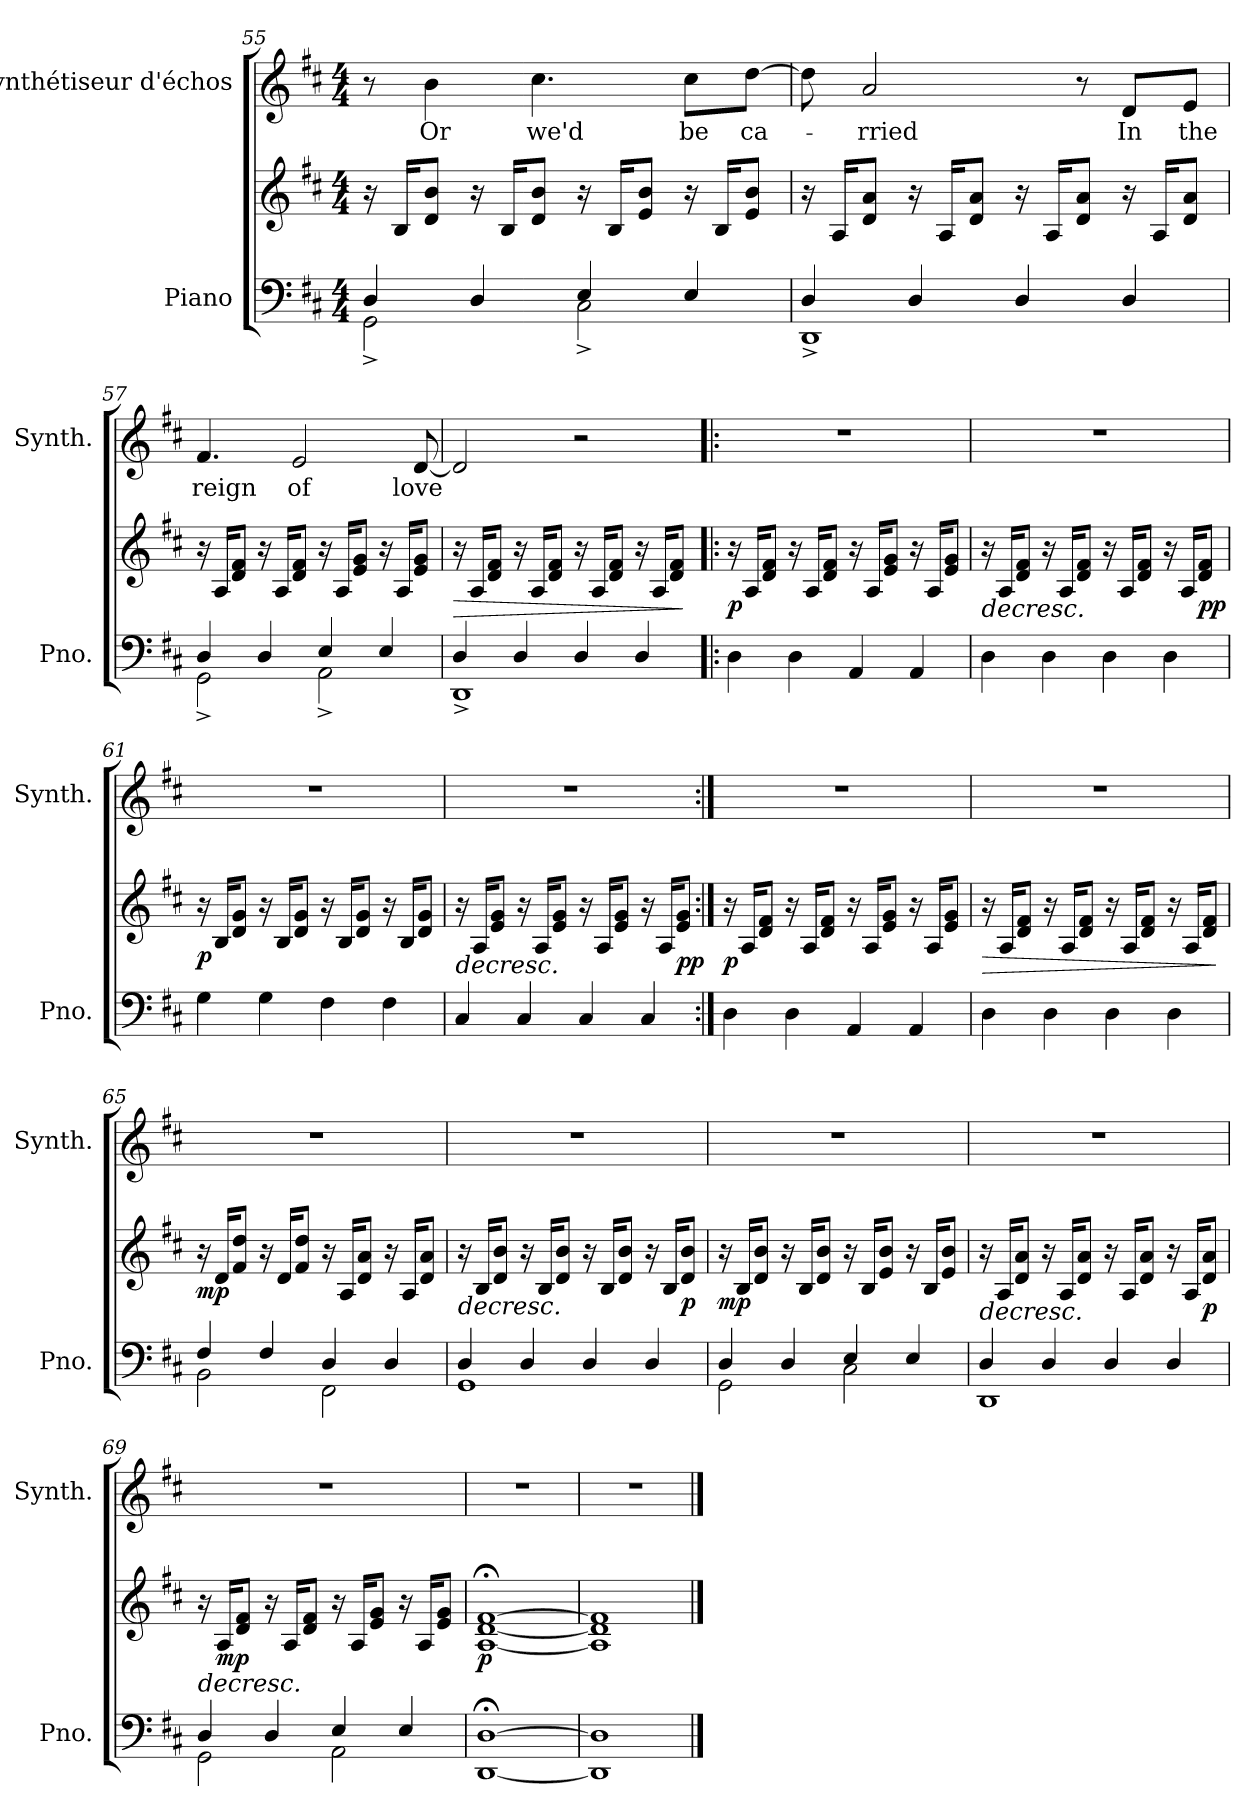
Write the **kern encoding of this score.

**kern	**kern	**dynam	**kern	**text
*part2	*part2	*part2	*part1	*part1
*staff3	*staff2	*staff2/3	*staff1	*staff1
*I"Piano	*	*	*I"Synthétiseur d'échos	*
*I'Pno.	*	*	*I'Synth.	*
*clefF4	*clefG2	*	*clefG2	*
*k[f#c#]	*k[f#c#]	*	*k[f#c#]	*
*M4/4	*M4/4	*	*M4/4	*
=55	=55	=55	=55	=55
*^	*	*	*	*
4D/	2GG^\	16r	.	8r	.
.	.	16B/KL	.	.	.
!	!	!	!	!	!LO:LY:b
.	.	8d/ 8b/J	.	4b\	Or
4D/	.	16r	.	.	.
.	.	16B/KL	.	.	.
!	!	!	!	!	!LO:LY:b
.	.	8d/ 8b/J	.	4.cc#\	we'd
4E/	2C#^\	16r	.	.	.
.	.	16B/KL	.	.	.
.	.	8e/ 8b/J	.	.	.
!	!	!	!	!	!LO:LY:b
4E/	.	16r	.	8cc#\L	be
.	.	16B/KL	.	.	.
!	!	!	!	!	!LO:LY:b
.	.	8e/ 8b/J	.	[8dd\J	ca-
=56	=56	=56	=56	=56	=56
4D/	1DD^	16r	.	8dd\]	.
.	.	16A/KL	.	.	.
!	!	!	!	!	!LO:LY:b
.	.	8d/ 8a/J	.	2a/	-rried
4D/	.	16r	.	.	.
.	.	16A/KL	.	.	.
.	.	8d/ 8a/J	.	.	.
4D/	.	16r	.	.	.
.	.	16A/KL	.	.	.
.	.	8d/ 8a/J	.	8r	.
!	!	!	!	!	!LO:LY:b
4D/	.	16r	.	8d/L	In
.	.	16A/KL	.	.	.
!	!	!	!	!	!LO:LY:b
.	.	8d/ 8a/J	.	8e/J	the
!!LO:LB:g=z
=57	=57	=57	=57	=57	=57
!	!	!	!	!	!LO:LY:b
4D/	2GG^\	16r	.	4.f#/	reign
.	.	16A/KL	.	.	.
.	.	8d/ 8f#/J	.	.	.
4D/	.	16r	.	.	.
.	.	16A/KL	.	.	.
!	!	!	!	!	!LO:LY:b
.	.	8d/ 8f#/J	.	2e/	of
4E/	2AA^\	16r	.	.	.
.	.	16A/KL	.	.	.
.	.	8e/ 8g/J	.	.	.
4E/	.	16r	.	.	.
.	.	16A/KL	.	.	.
!	!	!	!	!	!LO:LY:b
.	.	8e/ 8g/J	.	[8d/	love
=58	=58	=58	=58	=58	=58
!	!	!	!LO:HP:b	!	!
4D/	1DD^	16r	>	2d/]	.
.	.	16A/KL	.	.	.
.	.	8d/ 8f#/J	.	.	.
4D/	.	16r	.	.	.
.	.	16A/KL	.	.	.
.	.	8d/ 8f#/J	.	.	.
4D/	.	16r	.	2r	.
.	.	16A/KL	.	.	.
.	.	8d/ 8f#/J	.	.	.
4D/	.	16r	.	.	.
.	.	16A/KL	.	.	.
.	.	8d/ 8f#/J	.	.	.
*v	*v	*	*	*	*
.	.	]	.	.
=59!|:	=59!|:	=59!|:	=59!|:	=59!|:
!	!	!LO:DY:b	!	!
4D\	16r	p	1r	.
.	16A/KL	.	.	.
.	8d/ 8f#/J	.	.	.
4D\	16r	.	.	.
.	16A/KL	.	.	.
.	8d/ 8f#/J	.	.	.
4AA/	16r	.	.	.
.	16A/KL	.	.	.
.	8e/ 8g/J	.	.	.
4AA/	16r	.	.	.
.	16A/KL	.	.	.
.	8e/ 8g/J	.	.	.
!!LO:LB:g=z
=60	=60	=60	=60	=60
!	!	!LO:HP:b	!	!
4D\	16r	>	1r	.
.	16A/KL	.	.	.
.	8d/ 8f#/J	.	.	.
4D\	16r	.	.	.
.	16A/KL	.	.	.
.	8d/ 8f#/J	.	.	.
4D\	16r	.	.	.
.	16A/KL	.	.	.
.	8d/ 8f#/J	.	.	.
4D\	16r	.	.	.
.	16A/KL	.	.	.
!	!	!LO:DY:b	!	!
.	8d/ 8f#/J	pp	.	.
.	.	]	.	.
=61	=61	=61	=61	=61
!	!	!LO:DY:b	!	!
4G\	16r	p	1r	.
.	16B/KL	.	.	.
.	8d/ 8g/J	.	.	.
4G\	16r	.	.	.
.	16B/KL	.	.	.
.	8d/ 8g/J	.	.	.
4F#\	16r	.	.	.
.	16B/KL	.	.	.
.	8d/ 8g/J	.	.	.
4F#\	16r	.	.	.
.	16B/KL	.	.	.
.	8d/ 8g/J	.	.	.
=62	=62	=62	=62	=62
!	!	!LO:HP:b	!	!
4C#/	16r	>	1r	.
.	16A/KL	.	.	.
.	8e/ 8g/J	.	.	.
4C#/	16r	.	.	.
.	16A/KL	.	.	.
.	8e/ 8g/J	.	.	.
4C#/	16r	.	.	.
.	16A/KL	.	.	.
.	8e/ 8g/J	.	.	.
4C#/	16r	.	.	.
.	16A/KL	.	.	.
!	!	!LO:DY:b	!	!
.	8e/ 8g/J	pp	.	.
.	.	]	.	.
!!LO:LB:g=z
=63:|!	=63:|!	=63:|!	=63:|!	=63:|!
!	!	!LO:DY:b	!	!
4D\	16r	p	1r	.
.	16A/KL	.	.	.
.	8d/ 8f#/J	.	.	.
4D\	16r	.	.	.
.	16A/KL	.	.	.
.	8d/ 8f#/J	.	.	.
4AA/	16r	.	.	.
.	16A/KL	.	.	.
.	8e/ 8g/J	.	.	.
4AA/	16r	.	.	.
.	16A/KL	.	.	.
.	8e/ 8g/J	.	.	.
=64	=64	=64	=64	=64
!	!	!LO:HP:b	!	!
4D\	16r	>	1r	.
.	16A/KL	.	.	.
.	8d/ 8f#/J	.	.	.
4D\	16r	.	.	.
.	16A/KL	.	.	.
.	8d/ 8f#/J	.	.	.
4D\	16r	.	.	.
.	16A/KL	.	.	.
.	8d/ 8f#/J	.	.	.
4D\	16r	.	.	.
.	16A/KL	.	.	.
.	8d/ 8f#/J	.	.	.
.	.	]	.	.
=65	=65	=65	=65	=65
*^	*	*	*	*
!	!	!	!LO:DY:b	!	!
4F#/	2BB\	16r	mp	1r	.
.	.	16d/KL	.	.	.
.	.	8f#/ 8dd/J	.	.	.
4F#/	.	16r	.	.	.
.	.	16d/KL	.	.	.
.	.	8f#/ 8dd/J	.	.	.
4D/	2FF#\	16r	.	.	.
.	.	16A/KL	.	.	.
.	.	8d/ 8a/J	.	.	.
4D/	.	16r	.	.	.
.	.	16A/KL	.	.	.
.	.	8d/ 8a/J	.	.	.
!!LO:PB:g=z
=66	=66	=66	=66	=66	=66
!	!	!	!LO:HP:b	!	!
4D/	1GG	16r	>	1r	.
.	.	16B/KL	.	.	.
.	.	8d/ 8b/J	.	.	.
4D/	.	16r	.	.	.
.	.	16B/KL	.	.	.
.	.	8d/ 8b/J	.	.	.
4D/	.	16r	.	.	.
.	.	16B/KL	.	.	.
.	.	8d/ 8b/J	.	.	.
4D/	.	16r	.	.	.
.	.	16B/KL	.	.	.
!	!	!	!LO:DY:b	!	!
.	.	8d/ 8b/J	p	.	.
*v	*v	*	*	*	*
.	.	]	.	.
=67	=67	=67	=67	=67
*^	*	*	*	*
!	!	!	!LO:DY:b	!	!
4D/	2GG\	16r	mp	1r	.
.	.	16B/KL	.	.	.
.	.	8d/ 8b/J	.	.	.
4D/	.	16r	.	.	.
.	.	16B/KL	.	.	.
.	.	8d/ 8b/J	.	.	.
4E/	2C#\	16r	.	.	.
.	.	16B/KL	.	.	.
.	.	8e/ 8b/J	.	.	.
4E/	.	16r	.	.	.
.	.	16B/KL	.	.	.
.	.	8e/ 8b/J	.	.	.
=68	=68	=68	=68	=68	=68
!	!	!	!LO:HP:b	!	!
4D/	1DD	16r	>	1r	.
.	.	16A/KL	.	.	.
.	.	8d/ 8a/J	.	.	.
4D/	.	16r	.	.	.
.	.	16A/KL	.	.	.
.	.	8d/ 8a/J	.	.	.
4D/	.	16r	.	.	.
.	.	16A/KL	.	.	.
.	.	8d/ 8a/J	.	.	.
4D/	.	16r	.	.	.
.	.	16A/KL	.	.	.
!	!	!	!LO:DY:b	!	!
.	.	8d/ 8a/J	p	.	.
*v	*v	*	*	*	*
.	.	]	.	.
!!LO:LB:g=z
=69	=69	=69	=69	=69
*^	*	*	*	*
!	!	!	!LO:HP:b	!	!
4D/	2GG\	16r	>	1r	.
!	!	!	!LO:DY:b	!	!
.	.	16A/KL	mp	.	.
.	.	8d/ 8f#/J	.	.	.
4D/	.	16r	.	.	.
.	.	16A/KL	.	.	.
.	.	8d/ 8f#/J	.	.	.
4E/	2AA\	16r	.	.	.
.	.	16A/KL	.	.	.
.	.	8e/ 8g/J	.	.	.
4E/	.	16r	.	.	.
.	.	16A/KL	.	.	.
.	.	8e/ 8g/J	.	.	.
*v	*v	*	*	*	*
.	.	]	.	.
=70	=70	=70	=70	=70
*^	*	*	*	*
!	!	!	!LO:DY:b	!	!
[1D;<	[1DD	[1A;< [1d;< [1f#;<	p	1r	.
*v	*v	*	*	*	*
=71	=71	=71	=71	=71
1DD] 1D]	1A] 1d] 1f#]	.	1r	.
==	==	==	==	==
*-	*-	*-	*-	*-
